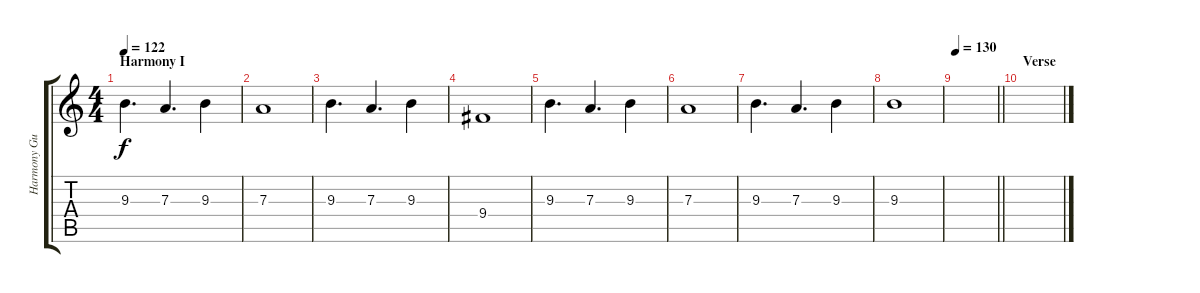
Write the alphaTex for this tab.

\track ("Harmony Guitar II" "Harmony Gu") {instrument distortionguitar}
\staff {score tabs}
\tuning (B3 Gb3 D3 A2 E2 B1) {hide}
\ts (4 4)
\section ("" "Harmony I")
\tempo 122
\clef g2
\ks c
9.3.4{d dy f volume 14} 7.3.4{d} 9.3.4 |
7.3.1 |
9.3.4{d} 7.3.4{d} 9.3.4 |
9.4.1 |
9.3.4{d} 7.3.4{d} 9.3.4 |
7.3.1 |
9.3.4{d} 7.3.4{d} 9.3.4 |
9.3.1 |
\tempo 130
\barLineRight lightlight
|
\section ("" "Verse")
